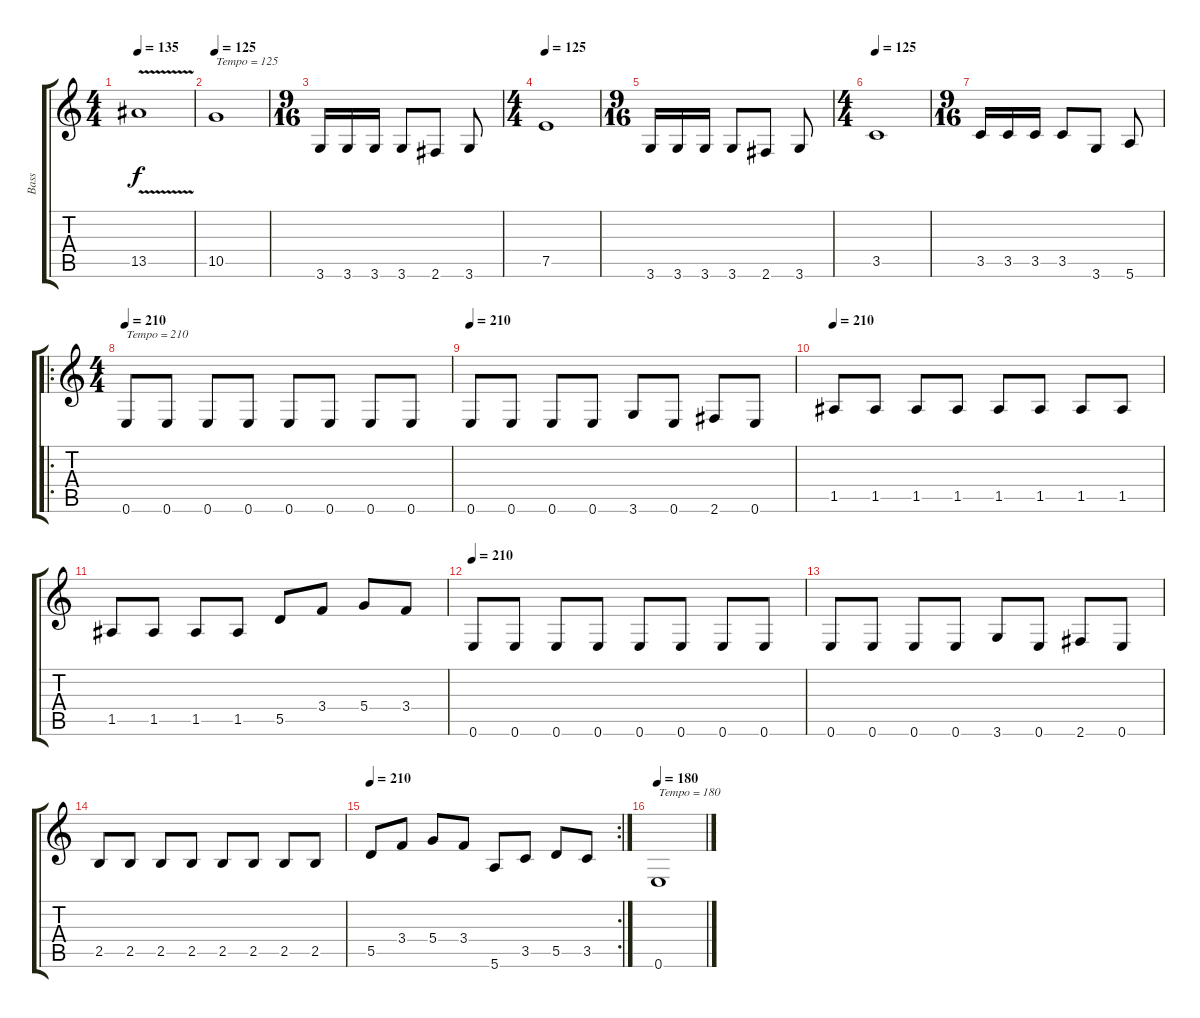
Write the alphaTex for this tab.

\track ("Bass" "Bass") {instrument electricbasspick}
\staff {score tabs}
\tuning (E4 B3 G3 D3 A2 E2) {hide}
\ts (4 4)
\tempo 135
\clef g2
\ks c
13.5{v}.1{dy f} |
\tempo 125
10.5.1{txt "Tempo = 125"} |
\ts (9 16)
3.6.16 3.6.16 3.6.16 3.6.8 2.6.8 3.6.8 |
\ts (4 4)
\tempo 125
7.5.1 |
\ts (9 16)
3.6.16 3.6.16 3.6.16 3.6.8 2.6.8 3.6.8 |
\ts (4 4)
\tempo 125
3.5.1 |
\ts (9 16)
3.5.16 3.5.16 3.5.16 3.5.8 3.6.8 5.6.8 |
\ro
\ts (4 4)
\tempo 210
0.6.8{txt "Tempo = 210"} 0.6.8 0.6.8 0.6.8 0.6.8 0.6.8 0.6.8 0.6.8 |
\tempo 210
0.6.8 0.6.8 0.6.8 0.6.8 3.6.8 0.6.8 2.6.8 0.6.8 |
\tempo 210
1.5.8 1.5.8 1.5.8 1.5.8 1.5.8 1.5.8 1.5.8 1.5.8 |
1.5.8 1.5.8 1.5.8 1.5.8 5.5.8 3.4.8 5.4.8 3.4.8 |
\tempo 210
0.6.8 0.6.8 0.6.8 0.6.8 0.6.8 0.6.8 0.6.8 0.6.8 |
0.6.8 0.6.8 0.6.8 0.6.8 3.6.8 0.6.8 2.6.8 0.6.8 |
2.5.8 2.5.8 2.5.8 2.5.8 2.5.8 2.5.8 2.5.8 2.5.8 |
\rc 2
\tempo 210
5.5.8 3.4.8 5.4.8 3.4.8 5.6.8 3.5.8 5.5.8 3.5.8 |
\tempo 180
0.6.1{txt "Tempo = 180"}
